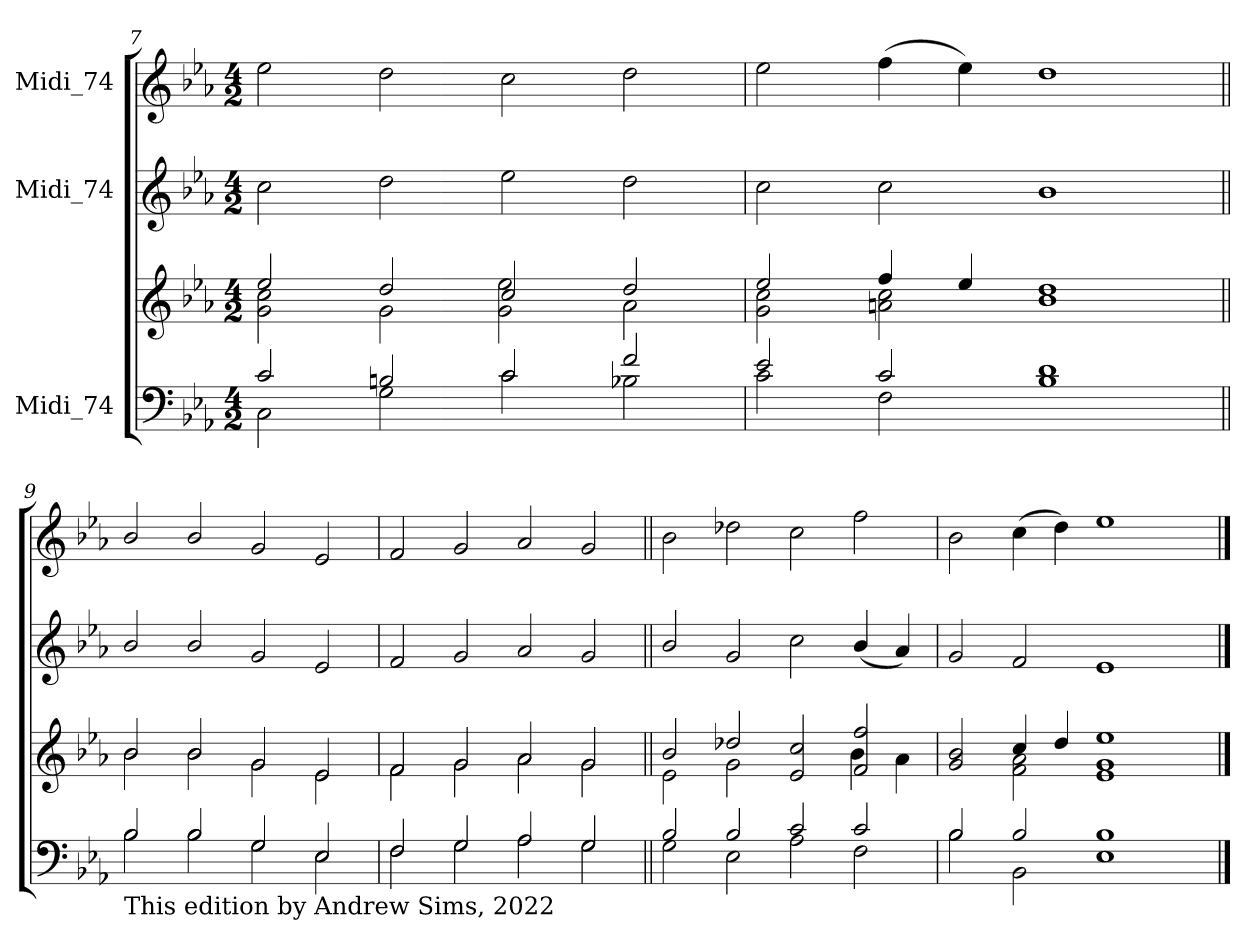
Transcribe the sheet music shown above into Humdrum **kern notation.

**kern	**kern	**kern	**kern
*part3	*part3	*part2	*part1
*staff4	*staff3	*staff2	*staff1
*I"Midi_74	*	*I"Midi_74	*I"Midi_74
*clefF4	*clefG2	*clefG2	*clefG2
*k[b-e-a-]	*k[b-e-a-]	*k[b-e-a-]	*k[b-e-a-]
*E-:	*E-:	*E-:	*E-:
*M4/2	*M4/2	*M4/2	*M4/2
=7	=7	=7	=7
*^	*^	*	*
*	*^	*	*^	*	*
2c/	0ryy	2C\	2ee-/	0ryy	2g\ 2cc\	2cc	2ee-
2Bn/	.	2G\	2dd/	.	2g\	2dd	2dd
2c/	.	2c\	2cc/	.	2g\ 2ee-\	2ee-	2cc
2f/	.	2B-\	2dd/	.	2a-\	2dd	2dd
=8	=8	=8	=8	=8	=8	=8	=8
2e-/	0ryy	2c\	2ee-/	0ryy	2g\ 2cc\	2cc	2ee-
2c/	.	2F\	4ff/	.	2an\ 2cc\	2cc	(>4ff
.	.	.	4ee-/	.	.	.	4ee-)
1d/	.	1B-\	1dd/	.	1b-\	1b-	1dd
!!LO:LB:g=z
=9||	=9||	=9||	=9||	=9||	=9||	=9||	=9||
!LO:TX:b:t=This edition by Andrew Sims, 2022	!	!	!	!	!	!	!
2B-/	0ryy	2B-\	2b-/	0ryy	2b-\	2b-/	2b-/
2B-/	.	2B-\	2b-/	.	2b-\	2b-/	2b-/
2G/	.	2G\	2g/	.	2g\	2g/	2g
2E-/	.	2E-\	2e-/	.	2e-\	2e-/	2e-
=10	=10	=10	=10	=10	=10	=10	=10
2F/	0ryy	2F\	2f/	0ryy	2f\	2f/	2f
2G/	.	2G\	2g/	.	2g\	2g/	2g
2A-/	.	2A-\	2a-/	.	2a-\	2a-/	2a-
2G/	.	2G\	2g/	.	2g\	2g/	2g
=11||	=11||	=11||	=11||	=11||	=11||	=11||	=11||
2B-/	0ryy	2G\	2b-/	0ryy	2e-\	2b-/	2b-
2B-/	.	2E-\	2dd-X/	.	2g\	2g	2dd-X
2c/	.	2A-\	2e-/ 2cc/	.	2ryy	2cc	2cc
2c/	.	2F\	2f/ 2ff/	.	4b-\	(<4b-/	2ff
.	.	.	.	.	4a-\	4a-)	.
=12	=12	=12	=12	=12	=12	=12	=12
2B-/	1ryy	2B-\	2g/ 2b-/	1ryy	2ryy	2g	2b-
2B-/	.	2BB-\	4cc/	.	2f\ 2a-\	2f	(>4cc
.	.	.	4dd/	.	.	.	4dd)
1B-/	4ryy	1E-\	1ee-/	4ryy	1e-\ 1g\	1e-	1ee-
.	2.ryy	.	.	2.ryy	.	.	.
*v	*v	*v	*	*	*	*	*
*	*v	*v	*v	*	*
==	==	==	==
*-	*-	*-	*-
